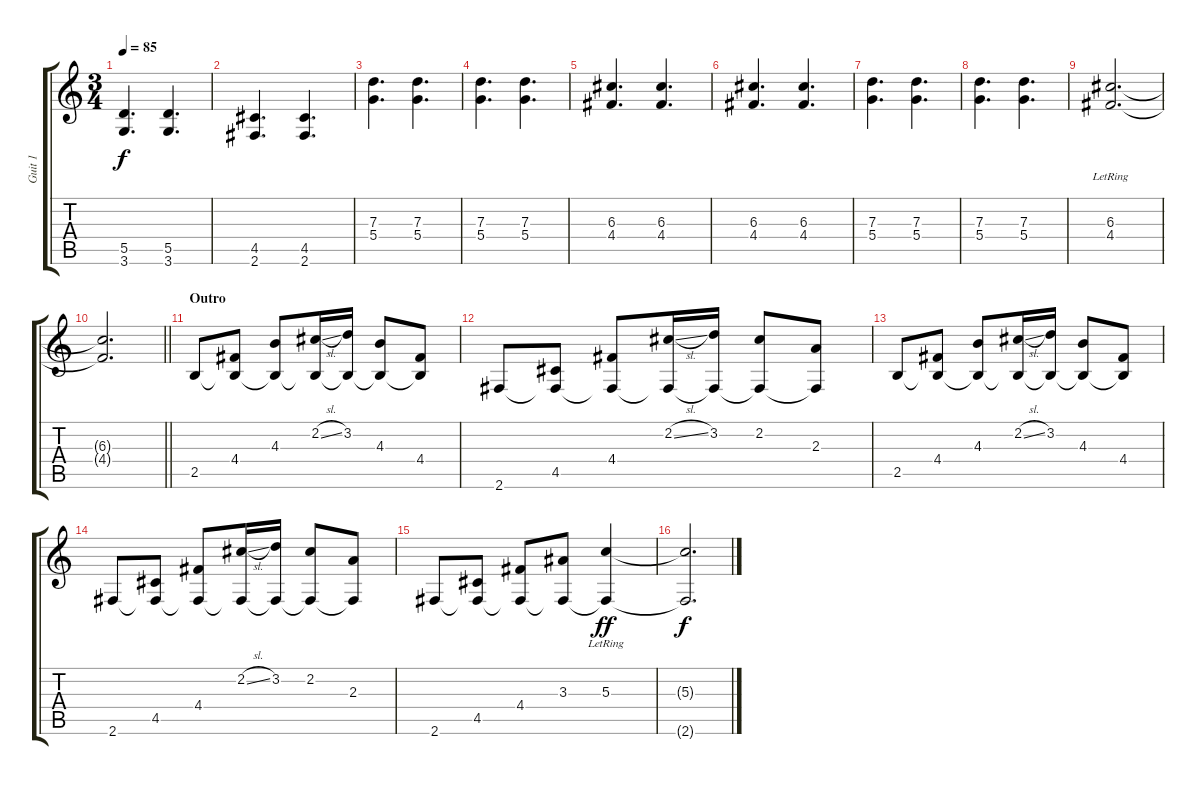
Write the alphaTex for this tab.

\track ("Guit 1" "Guit 1") {instrument acousticguitarsteel}
\staff {score tabs}
\tuning (E4 B3 G3 D3 A2 E2) {hide}
\ts (3 4)
\tempo 85
\clef g2
\ks c
(5.5 3.6).4{d dy f} (5.5 3.6).4{d} |
(4.5 2.6).4{d} (4.5 2.6).4{d} |
(7.3 5.4).4{d} (7.3 5.4).4{d} |
(7.3 5.4).4{d} (7.3 5.4).4{d} |
(6.3 4.4).4{d} (6.3 4.4).4{d} |
(6.3 4.4).4{d} (6.3 4.4).4{d} |
(7.3 5.4).4{d} (7.3 5.4).4{d} |
(7.3 5.4).4{d} (7.3 5.4).4{d} |
(6.3{lr} 4.4{lr}).2{d} |
\barLineRight lightlight
(6.3{t} 4.4{t}).2{d} |
\section ("" "Outro")
2.5.8 (4.4 2.5{t}).8 (4.3 2.5{t}).8 (2.2{sl} 2.5{t}).16 (3.2 2.5{t}).16 (4.3 2.5{t}).8 (4.4 2.5{t}).8 |
2.6.8 (4.5 2.6{t}).8 (4.4 2.6{t}).8 (2.2{sl} 2.6{t}).16 (3.2 2.6{t}).16 (2.2 2.6{t}).8 (2.3 2.6{t}).8 |
2.5.8 (4.4 2.5{t}).8 (4.3 2.5{t}).8 (2.2{sl} 2.5{t}).16 (3.2 2.5{t}).16 (4.3 2.5{t}).8 (4.4 2.5{t}).8 |
2.6.8 (4.5 2.6{t}).8 (4.4 2.6{t}).8 (2.2{sl} 2.6{t}).16 (3.2 2.6{t}).16 (2.2 2.6{t}).8 (2.3 2.6{t}).8 |
2.6.8 (4.5 2.6{t}).8 (4.4 2.6{t}).8 (3.3 2.6{t}).8 (5.3{lr} 2.6{t}).4{dy ff} |
(5.3{t} 2.6{t}).2{d dy f}
